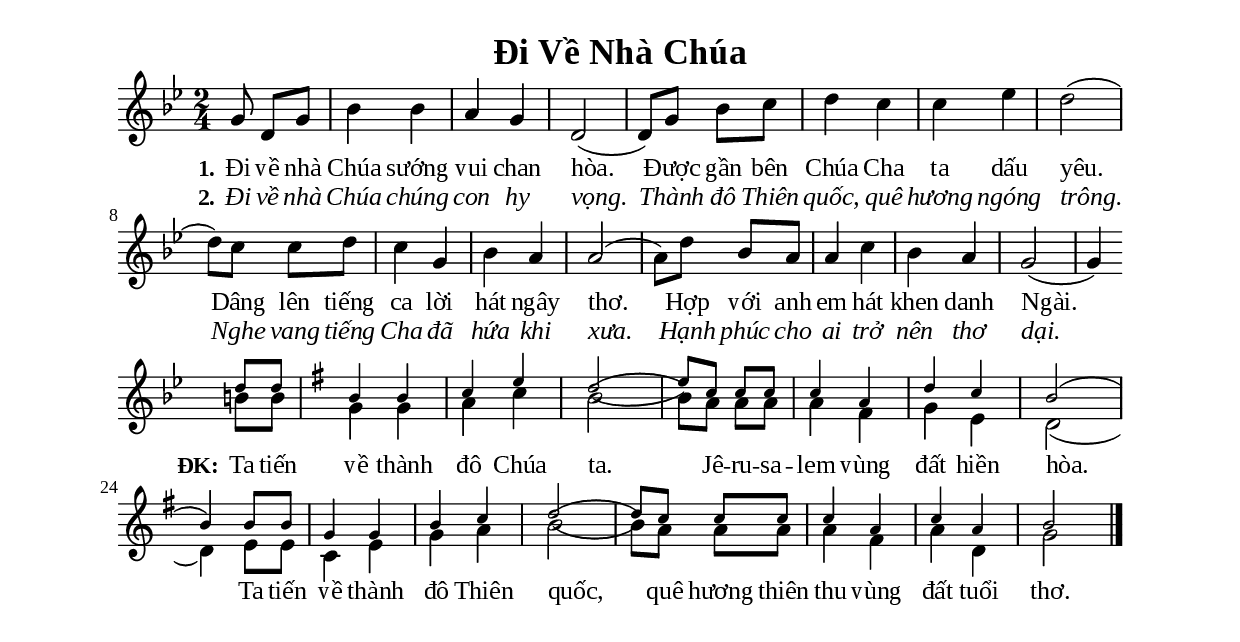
% Cài đặt chung
\version "2.20.0"
\include "english.ly"

\header {
  title = "Đi Về Nhà Chúa"
  composer = ""
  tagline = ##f
}

global = {
  \key bf \major
  \time 2/4
}

\paper {
  #(set-paper-size "a4")
  top-margin = 15\mm
  bottom-margin = 15\mm
  left-margin = 20\mm
  right-margin = 20\mm
  indent = #0
  #(define fonts
	 (make-pango-font-tree "Liberation Serif"
	 		       "Liberation Serif"
			       "Liberation Serif"
			       (/ 20 20)))
}

printItalic = { \override LyricText.font-shape = #'italic }

% Nhạc phiên khúc
verseMusic = \relative c'' {
  \partial 4. g8 d g |
  bf4 bf |
  a g |
  d2 ( |
  d8) g bf c |
  d4 c |
  c ef |
  d2 ( |
  d8) c c d |
  c4 g |
  bf a |
  a2 ( |
  a8) d bf a |
  a4 c |
  bf a |
  g2 ( |
  g4)
}

% Nhạc điệp khúc
sopChorus = \relative c'' {
  \set Score.currentBarNumber = #17
  \partial 4 b!8 b |
  
  \set Staff.printKeyCancellation = ##f
  \key g \major
  
  g4 g |
  a c |
  b2 ( |
  b8) a a a |
  a4 fs |
  g e |
  d2 _( |
  d4) e8 e |
  c4 e |
  g a |
  b2 ( |
  b8) a a a |
  a4 fs |
  a d, |
  g2 \bar "|."
}

bassChorus = \relative c'' {
  \override NoteHead.font-size = #-2
  \partial 4 d8 d |
  
  \set Staff.printKeyCancellation = ##f
  \key g \major
  
  b4 b |
  c e |
  d2 ( |
  e8) c c c |
  c4 a |
  d c |
  b2 ^( |
  b4) b8 b |
  g4 g |
  b c |
  d2 ( |
  d8) c c c |
  c4 a |
  c a |
  b2
}

% Lời phiên khúc
verseOne = \lyricmode {
  \set stanza = #"1."
  Đi về nhà Chúa sướng vui chan hòa.
  Được gần bên Chúa Cha ta dấu yêu.
  Dâng lên tiếng ca lời hát ngây thơ.
  Hợp với anh em hát khen danh Ngài.
}

verseTwo = \lyricmode {
  \set stanza = #"2."
  Đi về nhà Chúa chúng con hy vọng.
  Thành đô Thiên quốc, quê hương ngóng trông.
  Nghe vang tiếng Cha đã hứa khi xưa.
  Hạnh phúc cho ai trở nên thơ dại.
}

% Lời điệp khúc
choruslyric = \lyricmode {
  \set stanza = #"ĐK:"
  Ta tiến về thành đô Chúa ta.
  Jê -- ru -- sa -- lem vùng đất hiền hòa.
  Ta tiến về thành đô Thiên quốc,
  quê hương thiên thu vùng đất tuổi thơ.
}

%%%%%%%%%%%%%%%%%%%%%%%%%%%%%
% 6. Bố trí
%%%%%%%%%%%%%%%%%%%%%%%%%%%%%
\score {
  \new ChoirStaff <<
    \new Staff = verses <<
      \new Voice = "verse" {
        \global \stemNeutral \verseMusic
      }
    >>
    \new Lyrics \lyricsto verse \verseOne
    \new Lyrics \with \printItalic \lyricsto verse \verseTwo
  >>
}

\score {
  \new ChoirStaff <<
    \new Staff = chorus <<
      \override Staff.TimeSignature.transparent = ##t
      \new Voice = "sopranos" {
        \voiceOne \global \stemDown \sopChorus
      }
      \new Voice = "basses" {
        \voiceTwo \global \stemUp \bassChorus
      }
    >>
    \new Lyrics = basses
    \context Lyrics = basses \lyricsto sopranos \choruslyric
  >>
}

